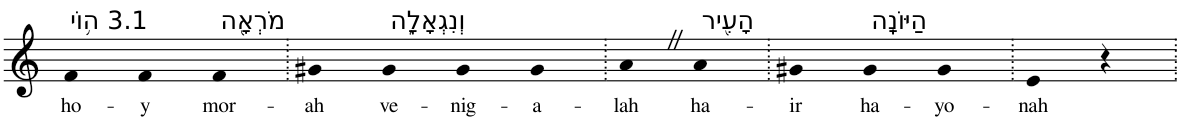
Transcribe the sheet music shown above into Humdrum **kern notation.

**kern	**text
*part1	*part1
*staff1	*staff1
*I"Piano	*
*I'Pno	*
*clefG2	*
*k[]	*
=1	=1
!LO:TX:a:t=3.1 ה֥וֹי	!
!	!LO:LY:b
4f	ho-
!	!LO:LY:b
4f	-y
!LO:TX:a:t=מֹרְאָ֖ה	!
!	!LO:LY:b
4f	mor-
=2.	=2.
!	!LO:LY:b
4g#X	-ah
!LO:TX:a:t=וְנִגְאָלָ֑ה	!
!	!LO:LY:b
4g#	ve-
!	!LO:LY:b
4g#	-nig-
!	!LO:LY:b
4g#	-a-
=3.	=3.
!	!LO:LY:b
4aZ	-lah
!LO:TX:a:t=הָעִ֖יר	!
!	!LO:LY:b
4a	ha-
=4.	=4.
!	!LO:LY:b
4g#X	-ir
!LO:TX:a:t=הַיּוֹנָֽה	!
!	!LO:LY:b
4g#	ha-
!	!LO:LY:b
4g#	-yo-
=5.	=5.
!	!LO:LY:b
4e	-nah
4r	.
=.	=.
*-	*-
